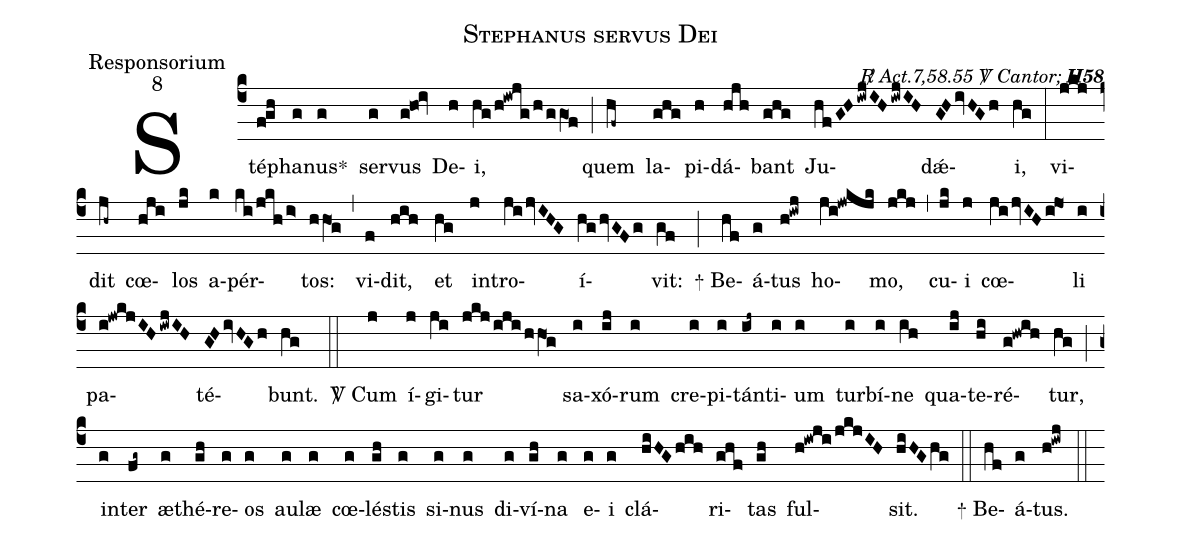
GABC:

name:Stephanus servus Dei;
office-part:Responsorium;
mode:8;
commentary:{\itshape\mdseries \Rbar\ Act.7,58.55  \Vbar\ Cantor;\/} {\bfseries H58};
%%
(c4) Sté(fgh)phan(g)us<sp>*</sp>(g) ser(g)vus(g!ho0!iv) De(h)i,(hg/h!iwjg/h/ggO1f) (;)
quem(hf~) la(ghg)pi(h)dá(hjh)bant(ghg) Ju(hfGHiwjIHiwjIH)dǽ(GHivHGh)i,(hg) (:)
vi(jkj)dit(jh~) cœ(hji)los(jk) a(k)pér(ki/jkh/i>)tos:(hhO1g) (,)
vi(f)dit,(hih) et(hg) in(j)tro(jijvIHG)í(hghvGFg)vit:(gf) (;)
<sp>+</sp> Be(hf)á(g)tus(h!iwj) ho(ji!jwkjk)mo,(jkj) (,)
cu(jk)i(j) cœ(jijvIHi!jo1)li(i) pa(i!jwkjIHiwjIH)té(GHivHGh)bunt.(hg) (::)
<sp>V/</sp> Cum(j) í(j)gi(ji)tur(jkj/iji/hhO1g) sa(i)xó(ij)rum(i) cre(i)pi(i)tán(ij~)ti(i)um(i) tur(i)bí(i)ne(ih) qua(ij)te(hi)ré(g!hwih)tur,(hg) (;)
in(g)ter(fg~) æ(g)thé(gh)re(g)os(g) au(g)læ(g) cœ(g)lés(gh)tis(g) si(g)nus(g) di(g)ví(gh)na(g) e(g)i(g) clá(hiHGhih)ri(ghf)tas(gh) ful(h!iwji/jkjIH)sit.(hiHGhg) (::)
 <sp>+</sp> Be(hf)á(g)tus.(h!iwj) (::)
